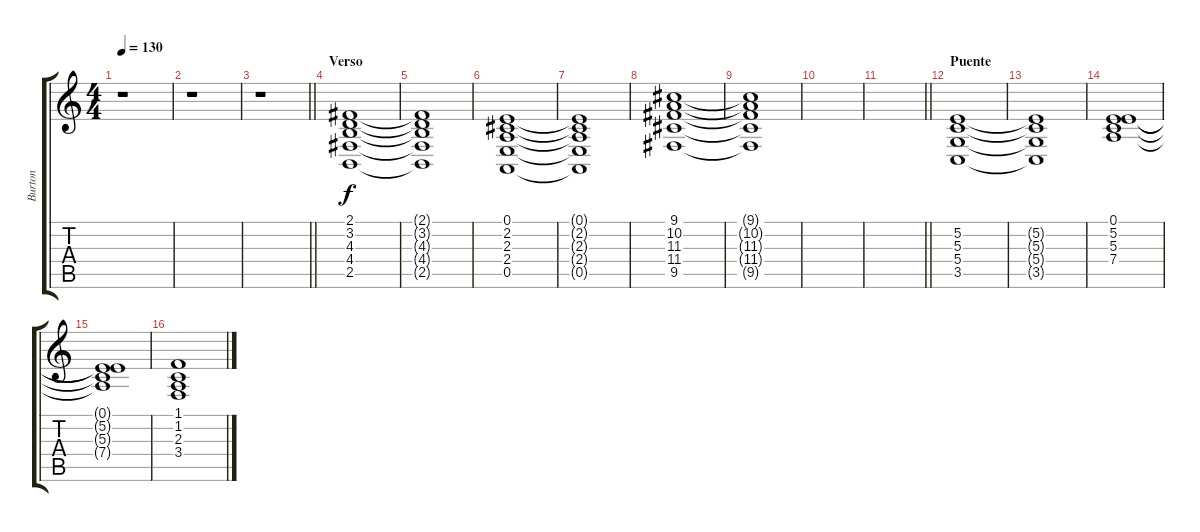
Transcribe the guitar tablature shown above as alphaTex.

\track ("Burton" "Burton") {instrument whistle}
\staff {score tabs}
\tuning (E4 B3 G3 D3 A2 E2) {hide}
\ts (4 4)
\tempo 130
\clef g2
\ks c
r.1{dy f} |
r.1 |
\barLineRight lightlight
r.1 |
\section ("" "Verso")
(2.1 3.2 4.3 4.4 2.5).1{instrument electricpiano1} |
(2.1{t} 3.2{t} 4.3{t} 4.4{t} 2.5{t}).1 |
(0.1 2.2 2.3 2.4 0.5).1 |
(0.1{t} 2.2{t} 2.3{t} 2.4{t} 0.5{t}).1 |
(9.1 10.2 11.3 11.4 9.5).1 |
(9.1{t} 10.2{t} 11.3{t} 11.4{t} 9.5{t}).1 |
|
\barLineRight lightlight
|
\section ("" "Puente")
(5.2 5.3 5.4 3.5).1{volume 5 instrument pad7halo} |
(5.2{t} 5.3{t} 5.4{t} 3.5{t}).1 |
(0.1 5.2 5.3 7.4).1 |
(0.1{t} 5.2{t} 5.3{t} 7.4{t}).1 |
(1.1 1.2 2.3 3.4).1
